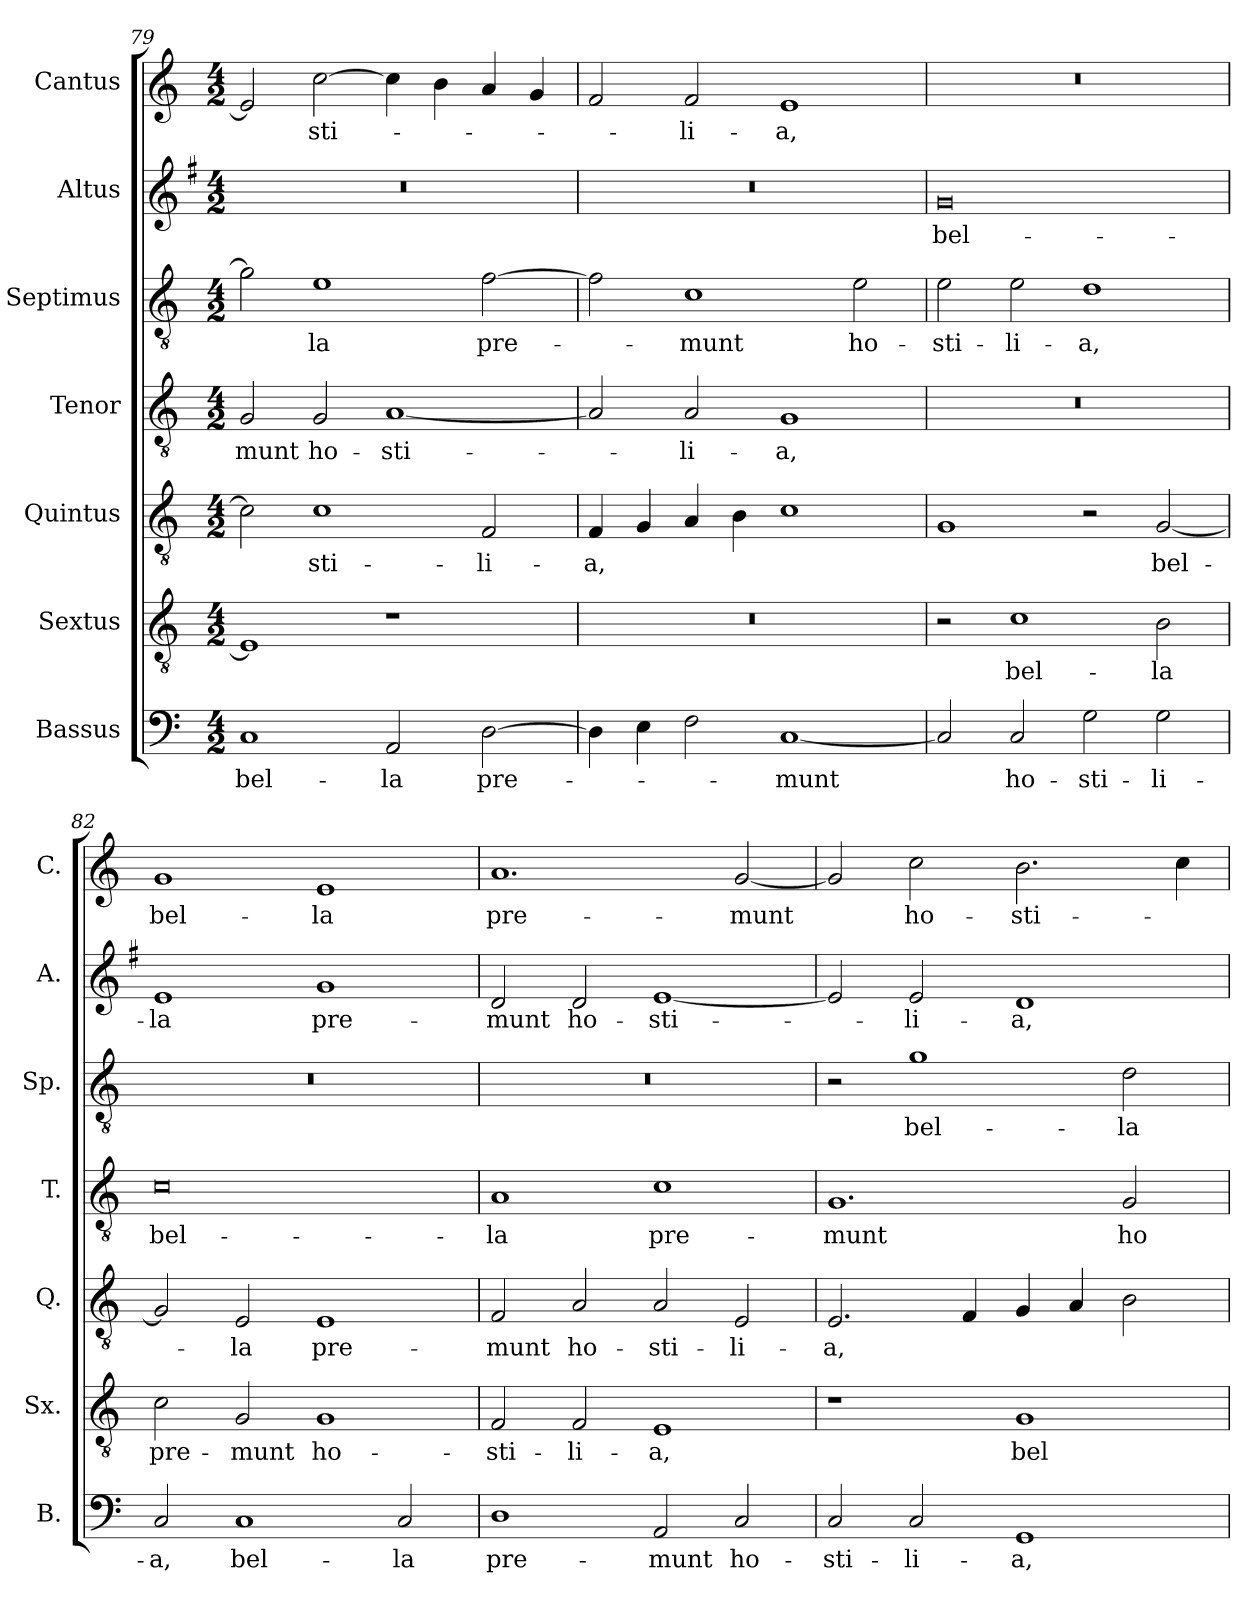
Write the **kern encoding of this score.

**kern	**text	**kern	**text	**kern	**text	**kern	**text	**kern	**text	**kern	**text	**kern	**text
*part7	*part7	*part6	*part6	*part5	*part5	*part4	*part4	*part3	*part3	*part2	*part2	*part1	*part1
*staff7	*staff7	*staff6	*staff6	*staff5	*staff5	*staff4	*staff4	*staff3	*staff3	*staff2	*staff2	*staff1	*staff1
*I"Bassus	*	*I"Sextus	*	*I"Quintus	*	*I"Tenor	*	*I"Septimus	*	*I"Altus	*	*I"Cantus	*
*I'B.	*	*I'Sx.	*	*I'Q.	*	*I'T.	*	*I'Sp.	*	*I'A.	*	*I'C.	*
!!LO:LB:g=z
*clefF4	*	*clefGv2	*	*clefGv2	*	*clefGv2	*	*clefGv2	*	*clefG2	*	*clefG2	*
*k[]	*	*k[]	*	*k[]	*	*k[]	*	*k[]	*	*k[f#]	*	*k[]	*
*M4/2	*	*M4/2	*	*M4/2	*	*M4/2	*	*M4/2	*	*M4/2	*	*M4/2	*
=79	=79	=79	=79	=79	=79	=79	=79	=79	=79	=79	=79	=79	=79
1C	bel-	1E]	.	2c\]	.	2G/	-munt	2g\]	.	0r	.	2e/]	.
.	.	.	.	1c	-sti-	2G/	ho-	1e	-la	.	.	[2cc\	-sti-
2AA/	-la	1r	.	.	.	[1A	-sti-	.	.	.	.	4cc\]	.
.	.	.	.	.	.	.	.	.	.	.	.	4b\	.
[2D\	pre-	.	.	2F/	-li-	.	.	[2f\	pre-	.	.	4a/	.
.	.	.	.	.	.	.	.	.	.	.	.	4g/	.
=80	=80	=80	=80	=80	=80	=80	=80	=80	=80	=80	=80	=80	=80
4D\]	.	0r	.	4F/	-a,	2A/]	.	2f\]	.	0r	.	2f/	.
4E\	.	.	.	4G/	.	.	.	.	.	.	.	.	.
2F\	.	.	.	4A/	.	2A/	-li-	1c	-munt	.	.	2f/	-li-
.	.	.	.	4B\	.	.	.	.	.	.	.	.	.
[1C	-munt	.	.	1c	.	1G	-a,	.	.	.	.	1e	-a,
.	.	.	.	.	.	.	.	2e\	ho-	.	.	.	.
=81	=81	=81	=81	=81	=81	=81	=81	=81	=81	=81	=81	=81	=81
2C/]	.	2r	.	1G	.	0r	.	2e\	-sti-	0g	bel-	0r	.
2C/	ho-	1c	bel-	.	.	.	.	2e\	-li-	.	.	.	.
2G\	-sti-	.	.	2r	.	.	.	1d	-a,	.	.	.	.
2G\	-li-	2B\	-la	[2G/	bel-	.	.	.	.	.	.	.	.
=82	=82	=82	=82	=82	=82	=82	=82	=82	=82	=82	=82	=82	=82
2C/	-a,	2c\	pre-	2G/]	.	0c	bel-	0r	.	1e	-la	1g	bel-
1C	bel-	2G/	-munt	2E/	-la	.	.	.	.	.	.	.	.
.	.	1G	ho-	1E	pre-	.	.	.	.	1g	pre-	1e	-la
2C/	-la	.	.	.	.	.	.	.	.	.	.	.	.
=83	=83	=83	=83	=83	=83	=83	=83	=83	=83	=83	=83	=83	=83
1D	pre-	2F/	-sti-	2F/	-munt	1A	-la	0r	.	2d/	-munt	1.a	pre-
.	.	2F/	-li-	2A/	ho-	.	.	.	.	2d/	ho-	.	.
2AA/	-munt	1E	-a,	2A/	-sti-	1c	pre-	.	.	[1e	-sti-	.	.
2C/	ho-	.	.	2E/	-li-	.	.	.	.	.	.	[2g/	-munt
=84	=84	=84	=84	=84	=84	=84	=84	=84	=84	=84	=84	=84	=84
2C/	-sti-	1r	.	2.E/	-a,	1.G	-munt	2r	.	2e/]	.	2g/]	.
2C/	-li-	.	.	.	.	.	.	1g	bel-	2e/	-li-	2cc\	ho-
.	.	.	.	4F/	.	.	.	.	.	.	.	.	.
1GG	-a,	1G	bel-	4G/	.	.	.	.	.	1d	-a,	2.b\	-sti-
.	.	.	.	4A/	.	.	.	.	.	.	.	.	.
.	.	.	.	2B\	.	2G/	ho-	2d\	-la	.	.	.	.
.	.	.	.	.	.	.	.	.	.	.	.	4cc\	.
=	=	=	=	=	=	=	=	=	=	=	=	=	=
*-	*-	*-	*-	*-	*-	*-	*-	*-	*-	*-	*-	*-	*-
